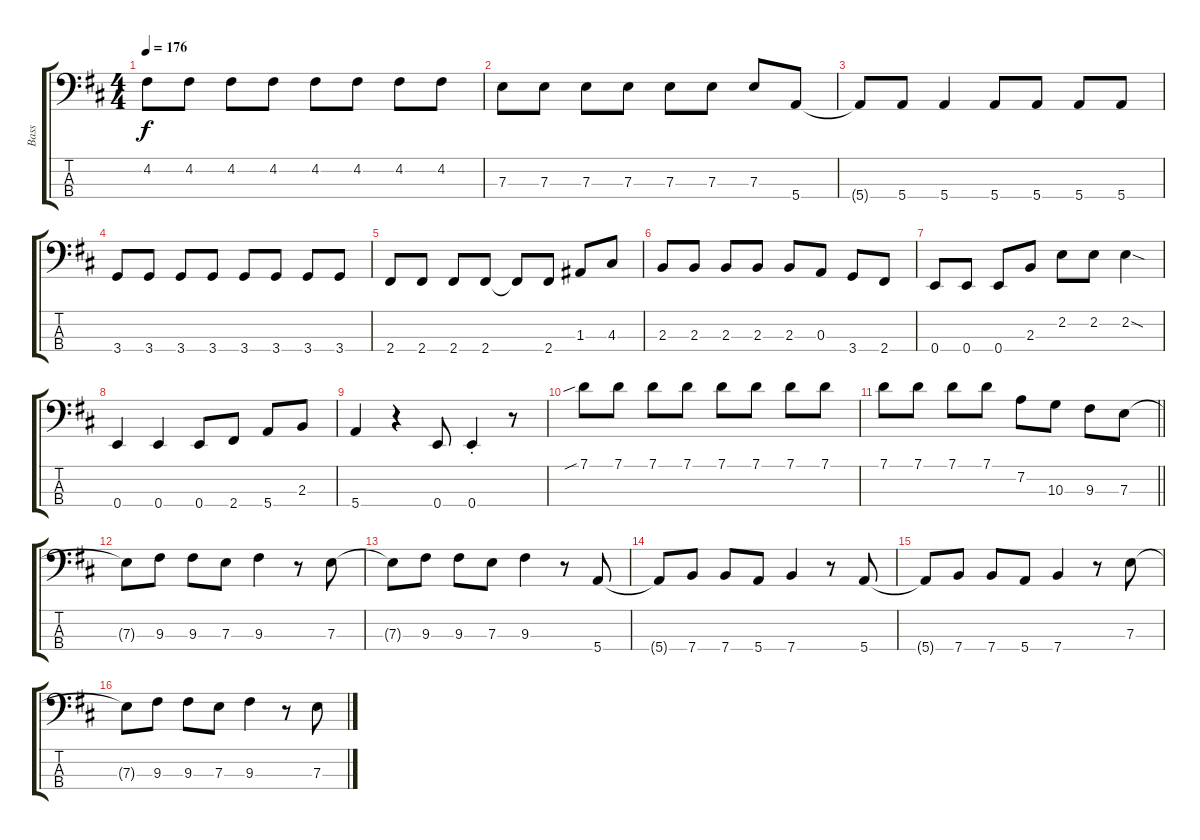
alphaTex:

\track ("Bass" "Bass") {instrument electricbassfinger}
\staff {score tabs}
\tuning (G2 D2 A1 E1) {hide}
\ts (4 4)
\tempo 176
\clef f4
\ks d
4.2.8{dy f} 4.2.8 4.2.8 4.2.8 4.2.8 4.2.8 4.2.8 4.2.8 |
7.3.8 7.3.8 7.3.8 7.3.8 7.3.8 7.3.8 7.3.8 5.4.8 |
5.4{t}.8 5.4.8 5.4.4 5.4.8 5.4.8 5.4.8 5.4.8 |
3.4.8 3.4.8 3.4.8 3.4.8 3.4.8 3.4.8 3.4.8 3.4.8 |
2.4.8 2.4.8 2.4.8 2.4.8 2.4{t}.8 2.4.8 1.3.8 4.3.8 |
2.3.8 2.3.8 2.3.8 2.3.8 2.3.8 0.3.8 3.4.8 2.4.8 |
0.4.8 0.4.8 0.4.8 2.3.8 2.2.8 2.2.8 2.2{sod}.4 |
0.4.4 0.4.4 0.4.8 2.4.8 5.4.8 2.3.8 |
5.4.4 r.4 0.4.8 0.4{st}.4 r.8 |
7.1{sib}.8 7.1.8 7.1.8 7.1.8 7.1.8 7.1.8 7.1.8 7.1.8 |
\barLineRight lightlight
7.1.8 7.1.8 7.1.8 7.1.8 7.2.8 10.3.8 9.3.8 7.3.8 |
7.3{t}.8 9.3.8 9.3.8 7.3.8 9.3.4 r.8 7.3.8 |
7.3{t}.8 9.3.8 9.3.8 7.3.8 9.3.4 r.8 5.4.8 |
5.4{t}.8 7.4.8 7.4.8 5.4.8 7.4.4 r.8 5.4.8 |
5.4{t}.8 7.4.8 7.4.8 5.4.8 7.4.4 r.8 7.3.8 |
7.3{t}.8 9.3.8 9.3.8 7.3.8 9.3.4 r.8 7.3.8
